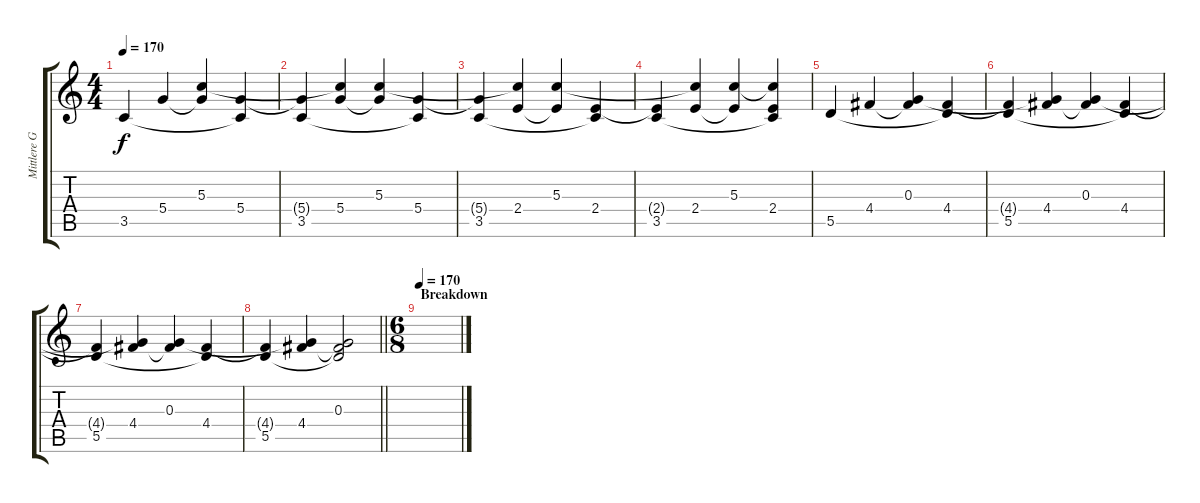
\track ("Mittlere Gitarre" "Mittlere G") {instrument overdrivenguitar}
\staff {score tabs}
\tuning (E4 B3 G3 D3 A2 E2) {hide}
\ts (4 4)
\tempo 170
\clef g2
\ks c
3.5.4{dy f} 5.4.4 (5.3 5.4{t}).4 (5.4 3.5{t}).4 |
(5.4{t} 3.5).4 (5.3{t} 5.4).4 (5.3 5.4{t}).4 (5.4 3.5{t}).4 |
(5.4{t} 3.5).4 (5.3{t} 2.4).4 (5.3 2.4{t}).4 (2.4 3.5{t}).4 |
(2.4{t} 3.5).4 (5.3{t} 2.4).4 (5.3 2.4{t}).4 (5.3{t} 2.4 3.5{t}).4 |
5.5.4 4.4.4 (0.3 4.4{t}).4 (4.4 5.5{t}).4 |
(4.4{t} 5.5).4 (0.3{t} 4.4).4 (0.3 4.4{t}).4 (4.4 5.5{t}).4 |
(4.4{t} 5.5).4 (0.3{t} 4.4).4 (0.3 4.4{t}).4 (4.4 5.5{t}).4 |
\barLineRight lightlight
(4.4{t} 5.5).4 (0.3{t} 4.4).4 (0.3 4.4{t} 5.5{t}).2 |
\ts (6 8)
\section ("" "Breakdown")
\tempo 170
